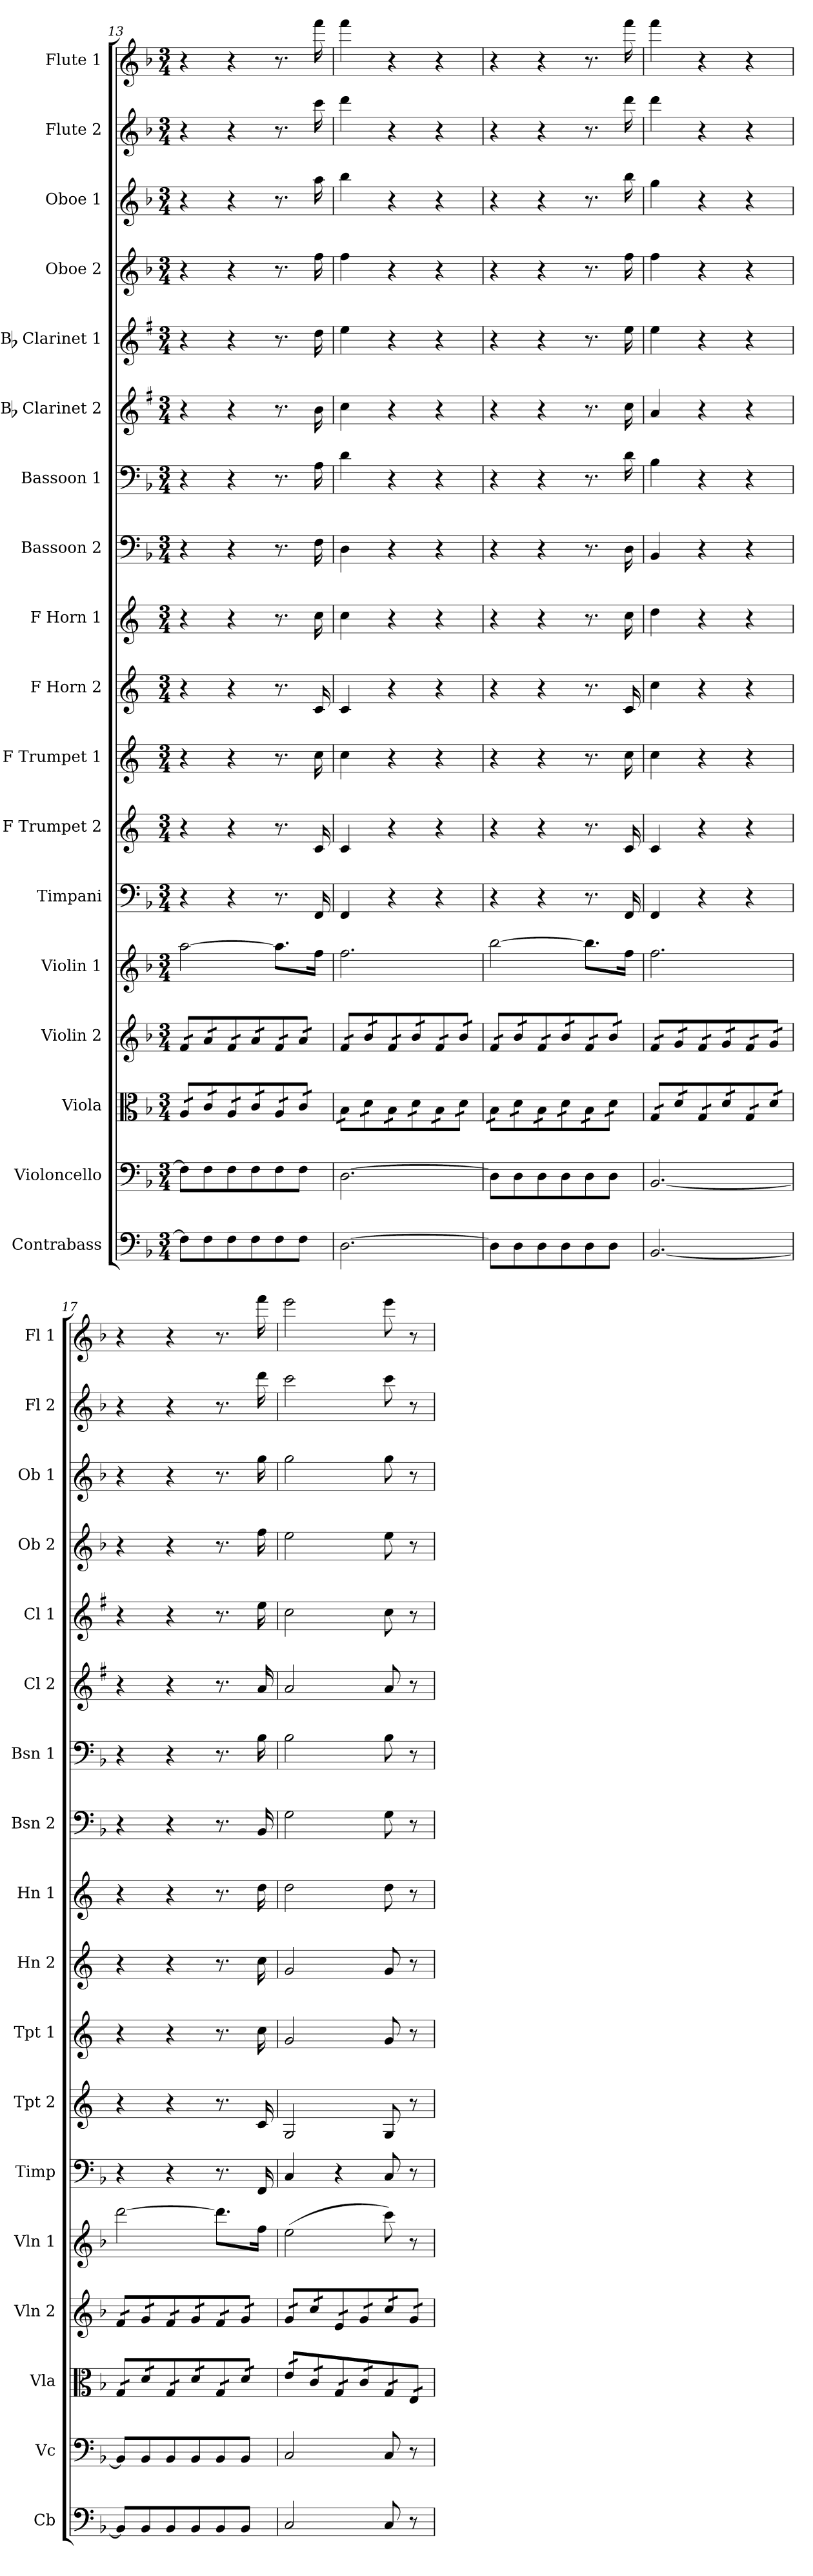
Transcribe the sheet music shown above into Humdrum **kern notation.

**kern	**kern	**kern	**kern	**kern	**kern	**kern	**kern	**kern	**kern	**kern	**kern	**kern	**kern	**kern	**kern	**kern	**kern
*part18	*part17	*part16	*part15	*part14	*part13	*part12	*part11	*part10	*part9	*part8	*part7	*part6	*part5	*part4	*part3	*part2	*part1
*staff18	*staff17	*staff16	*staff15	*staff14	*staff13	*staff12	*staff11	*staff10	*staff9	*staff8	*staff7	*staff6	*staff5	*staff4	*staff3	*staff2	*staff1
*I"Contrabass	*I"Violoncello	*I"Viola	*I"Violin 2	*I"Violin 1	*I"Timpani	*I"F Trumpet 2	*I"F Trumpet 1	*I"F Horn 2	*I"F Horn 1	*I"Bassoon 2	*I"Bassoon 1	*I"Bb Clarinet 2	*I"Bb Clarinet 1	*I"Oboe 2	*I"Oboe 1	*I"Flute 2	*I"Flute 1
*I'Cb	*I'Vc	*I'Vla	*I'Vln 2	*I'Vln 1	*I'Timp	*I'Tpt 2	*I'Tpt 1	*I'Hn 2	*I'Hn 1	*I'Bsn 2	*I'Bsn 1	*I'Cl 2	*I'Cl 1	*I'Ob 2	*I'Ob 1	*I'Fl 2	*I'Fl 1
*clefF4	*clefF4	*clefC3	*clefG2	*clefG2	*clefF4	*clefG2	*clefG2	*clefG2	*clefG2	*clefF4	*clefF4	*clefG2	*clefG2	*clefG2	*clefG2	*clefG2	*clefG2
*ITrd7c12	*	*	*	*	*	*ITrd-3c-5	*ITrd-3c-5	*ITrd4c7	*ITrd4c7	*	*	*ITrd1c2	*ITrd1c2	*	*	*	*
*k[b-]	*k[b-]	*k[b-]	*k[b-]	*k[b-]	*k[b-]	*k[b-]	*k[b-]	*k[b-]	*k[b-]	*k[b-]	*k[b-]	*k[b-]	*k[b-]	*k[b-]	*k[b-]	*k[b-]	*k[b-]
*M3/4	*M3/4	*M3/4	*M3/4	*M3/4	*M3/4	*M3/4	*M3/4	*M3/4	*M3/4	*M3/4	*M3/4	*M3/4	*M3/4	*M3/4	*M3/4	*M3/4	*M3/4
=13	=13	=13	=13	=13	=13	=13	=13	=13	=13	=13	=13	=13	=13	=13	=13	=13	=13
*	*	*tremolo	*	*	*	*	*	*	*	*	*	*	*	*	*	*	*
*	*	*	*tremolo	*	*	*	*	*	*	*	*	*	*	*	*	*	*
8FF\L]	8F\L]	16A/LL	16f/LL	[2aa\	4r	4r	4r	4r	4r	4r	4r	4r	4r	4r	4r	4r	4r
.	.	16A/	16f/	.	.	.	.	.	.	.	.	.	.	.	.	.	.
8FF\	8F\	16c/	16a/	.	.	.	.	.	.	.	.	.	.	.	.	.	.
.	.	16c/	16a/	.	.	.	.	.	.	.	.	.	.	.	.	.	.
8FF\	8F\	16A/	16f/	.	4r	4r	4r	4r	4r	4r	4r	4r	4r	4r	4r	4r	4r
.	.	16A/	16f/	.	.	.	.	.	.	.	.	.	.	.	.	.	.
8FF\	8F\	16c/	16a/	.	.	.	.	.	.	.	.	.	.	.	.	.	.
.	.	16c/	16a/	.	.	.	.	.	.	.	.	.	.	.	.	.	.
8FF\	8F\	16A/	16f/	8.aa\L]	8.r	8.r	8.r	8.r	8.r	8.r	8.r	8.r	8.r	8.r	8.r	8.r	8.r
.	.	16A/	16f/	.	.	.	.	.	.	.	.	.	.	.	.	.	.
8FF\J	8F\J	16c/	16a/	.	.	.	.	.	.	.	.	.	.	.	.	.	.
.	.	16c/JJ	16a/JJ	16ff\Jk	16FF/	16f/	16ff\	16F/	16f\	16F\	16A\	16a\	16cc\	16ff\	16aa\	16ccc\	16fff\
=14	=14	=14	=14	=14	=14	=14	=14	=14	=14	=14	=14	=14	=14	=14	=14	=14	=14
[2.DD\	[2.D\	16B-\LL	16f/LL	2.ff\	4FF/	4f/	4ff\	4F/	4f\	4D\	4d\	4b-\	4dd\	4ff\	4bb-\	4ddd\	4fff\
.	.	16B-\	16f/	.	.	.	.	.	.	.	.	.	.	.	.	.	.
.	.	16d\	16b-/	.	.	.	.	.	.	.	.	.	.	.	.	.	.
.	.	16d\	16b-/	.	.	.	.	.	.	.	.	.	.	.	.	.	.
.	.	16B-\	16f/	.	4r	4r	4r	4r	4r	4r	4r	4r	4r	4r	4r	4r	4r
.	.	16B-\	16f/	.	.	.	.	.	.	.	.	.	.	.	.	.	.
.	.	16d\	16b-/	.	.	.	.	.	.	.	.	.	.	.	.	.	.
.	.	16d\	16b-/	.	.	.	.	.	.	.	.	.	.	.	.	.	.
.	.	16B-\	16f/	.	4r	4r	4r	4r	4r	4r	4r	4r	4r	4r	4r	4r	4r
.	.	16B-\	16f/	.	.	.	.	.	.	.	.	.	.	.	.	.	.
.	.	16d\	16b-/	.	.	.	.	.	.	.	.	.	.	.	.	.	.
.	.	16d\JJ	16b-/JJ	.	.	.	.	.	.	.	.	.	.	.	.	.	.
=15	=15	=15	=15	=15	=15	=15	=15	=15	=15	=15	=15	=15	=15	=15	=15	=15	=15
8DD\L]	8D\L]	16B-\LL	16f/LL	[2bb-\	4r	4r	4r	4r	4r	4r	4r	4r	4r	4r	4r	4r	4r
.	.	16B-\	16f/	.	.	.	.	.	.	.	.	.	.	.	.	.	.
8DD\	8D\	16d\	16b-/	.	.	.	.	.	.	.	.	.	.	.	.	.	.
.	.	16d\	16b-/	.	.	.	.	.	.	.	.	.	.	.	.	.	.
8DD\	8D\	16B-\	16f/	.	4r	4r	4r	4r	4r	4r	4r	4r	4r	4r	4r	4r	4r
.	.	16B-\	16f/	.	.	.	.	.	.	.	.	.	.	.	.	.	.
8DD\	8D\	16d\	16b-/	.	.	.	.	.	.	.	.	.	.	.	.	.	.
.	.	16d\	16b-/	.	.	.	.	.	.	.	.	.	.	.	.	.	.
8DD\	8D\	16B-\	16f/	8.bb-\L]	8.r	8.r	8.r	8.r	8.r	8.r	8.r	8.r	8.r	8.r	8.r	8.r	8.r
.	.	16B-\	16f/	.	.	.	.	.	.	.	.	.	.	.	.	.	.
8DD\J	8D\J	16d\	16b-/	.	.	.	.	.	.	.	.	.	.	.	.	.	.
.	.	16d\JJ	16b-/JJ	16ff\Jk	16FF/	16f/	16ff\	16F/	16f\	16D\	16d\	16b-\	16dd\	16ff\	16bb-\	16ddd\	16fff\
=16	=16	=16	=16	=16	=16	=16	=16	=16	=16	=16	=16	=16	=16	=16	=16	=16	=16
[2.BBB-/	[2.BB-/	16G/LL	16f/LL	2.ff\	4FF/	4f/	4ff\	4f\	4g\	4BB-/	4B-\	4g/	4dd\	4ff\	4gg\	4ddd\	4fff\
.	.	16G/	16f/	.	.	.	.	.	.	.	.	.	.	.	.	.	.
.	.	16d/	16g/	.	.	.	.	.	.	.	.	.	.	.	.	.	.
.	.	16d/	16g/	.	.	.	.	.	.	.	.	.	.	.	.	.	.
.	.	16G/	16f/	.	4r	4r	4r	4r	4r	4r	4r	4r	4r	4r	4r	4r	4r
.	.	16G/	16f/	.	.	.	.	.	.	.	.	.	.	.	.	.	.
.	.	16d/	16g/	.	.	.	.	.	.	.	.	.	.	.	.	.	.
.	.	16d/	16g/	.	.	.	.	.	.	.	.	.	.	.	.	.	.
.	.	16G/	16f/	.	4r	4r	4r	4r	4r	4r	4r	4r	4r	4r	4r	4r	4r
.	.	16G/	16f/	.	.	.	.	.	.	.	.	.	.	.	.	.	.
.	.	16d/	16g/	.	.	.	.	.	.	.	.	.	.	.	.	.	.
.	.	16d/JJ	16g/JJ	.	.	.	.	.	.	.	.	.	.	.	.	.	.
!!LO:PB:g=z
=17	=17	=17	=17	=17	=17	=17	=17	=17	=17	=17	=17	=17	=17	=17	=17	=17	=17
8BBB-/L]	8BB-/L]	16G/LL	16f/LL	[2ddd\	4r	4r	4r	4r	4r	4r	4r	4r	4r	4r	4r	4r	4r
.	.	16G/	16f/	.	.	.	.	.	.	.	.	.	.	.	.	.	.
8BBB-/	8BB-/	16d/	16g/	.	.	.	.	.	.	.	.	.	.	.	.	.	.
.	.	16d/	16g/	.	.	.	.	.	.	.	.	.	.	.	.	.	.
8BBB-/	8BB-/	16G/	16f/	.	4r	4r	4r	4r	4r	4r	4r	4r	4r	4r	4r	4r	4r
.	.	16G/	16f/	.	.	.	.	.	.	.	.	.	.	.	.	.	.
8BBB-/	8BB-/	16d/	16g/	.	.	.	.	.	.	.	.	.	.	.	.	.	.
.	.	16d/	16g/	.	.	.	.	.	.	.	.	.	.	.	.	.	.
8BBB-/	8BB-/	16G/	16f/	8.ddd\L]	8.r	8.r	8.r	8.r	8.r	8.r	8.r	8.r	8.r	8.r	8.r	8.r	8.r
.	.	16G/	16f/	.	.	.	.	.	.	.	.	.	.	.	.	.	.
8BBB-/J	8BB-/J	16d/	16g/	.	.	.	.	.	.	.	.	.	.	.	.	.	.
.	.	16d/JJ	16g/JJ	16ff\Jk	16FF/	16f/	16ff\	16f\	16g\	16BB-/	16B-\	16g/	16dd\	16ff\	16gg\	16ddd\	16fff\
=18	=18	=18	=18	=18	=18	=18	=18	=18	=18	=18	=18	=18	=18	=18	=18	=18	=18
2CC/	2C/	16e/LL	16g/LL	(2ee\	4C/	2c/	2cc/	2c/	2g\	2G\	2B-\	2g/	2b-\	2ee\	2gg\	2ccc\	2eee\
.	.	16e/	16g/	.	.	.	.	.	.	.	.	.	.	.	.	.	.
.	.	16c/	16cc/	.	.	.	.	.	.	.	.	.	.	.	.	.	.
.	.	16c/	16cc/	.	.	.	.	.	.	.	.	.	.	.	.	.	.
.	.	16G/	16e/	.	4r	.	.	.	.	.	.	.	.	.	.	.	.
.	.	16G/	16e/	.	.	.	.	.	.	.	.	.	.	.	.	.	.
.	.	16c/	16g/	.	.	.	.	.	.	.	.	.	.	.	.	.	.
.	.	16c/	16g/	.	.	.	.	.	.	.	.	.	.	.	.	.	.
8CC/	8C/	16G/	16cc/	8ccc\)	8C/	8c/	8cc/	8c/	8g\	8G\	8B-\	8g/	8b-\	8ee\	8gg\	8ccc\	8eee\
.	.	16G/	16cc/	.	.	.	.	.	.	.	.	.	.	.	.	.	.
8r	8r	16E/	16g/	8r	8r	8r	8r	8r	8r	8r	8r	8r	8r	8r	8r	8r	8r
.	.	16E/JJ	16g/JJ	.	.	.	.	.	.	.	.	.	.	.	.	.	.
*	*	*	*Xtremolo	*	*	*	*	*	*	*	*	*	*	*	*	*	*
*	*	*Xtremolo	*	*	*	*	*	*	*	*	*	*	*	*	*	*	*
=	=	=	=	=	=	=	=	=	=	=	=	=	=	=	=	=	=
*-	*-	*-	*-	*-	*-	*-	*-	*-	*-	*-	*-	*-	*-	*-	*-	*-	*-
